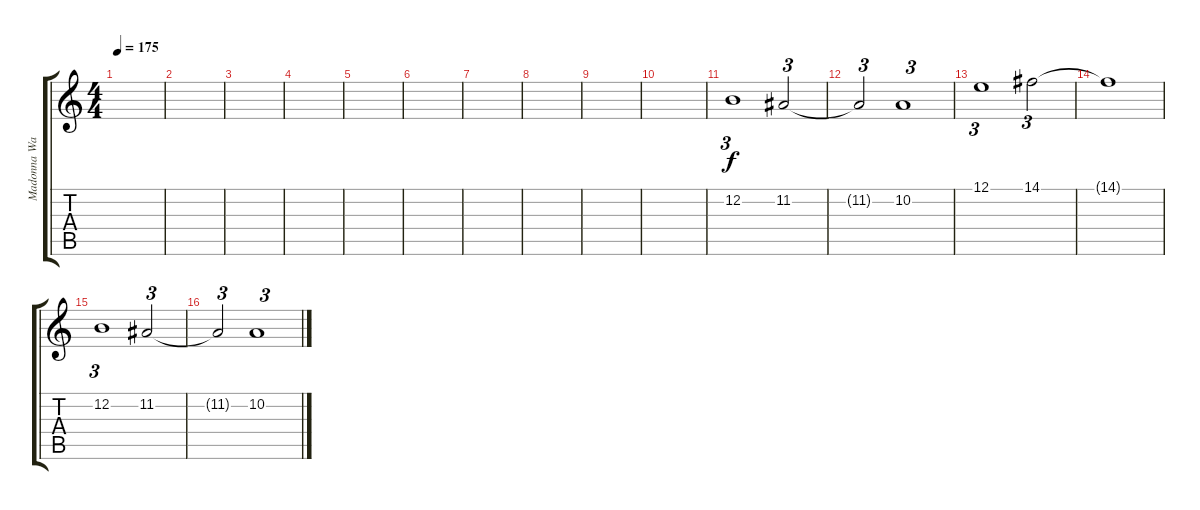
\track ("Madonna Wayne Gacy" "Madonna Wa") {instrument synthstrings1}
\staff {score tabs}
\tuning (E4 B3 G3 D3 A2 E2) {hide}
\ts (4 4)
\tempo 175
\clef g2
\ks c
|
|
|
|
|
|
|
|
|
|
12.2.1{tu (3 2)} 11.2.2{tu (3 2)} |
11.2{t}.2{tu (3 2)} 10.2.1{tu (3 2)} |
12.1.1{tu (3 2)} 14.1.2{tu (3 2)} |
14.1{t}.1 |
12.2.1{tu (3 2)} 11.2.2{tu (3 2)} |
11.2{t}.2{tu (3 2)} 10.2.1{tu (3 2)}
